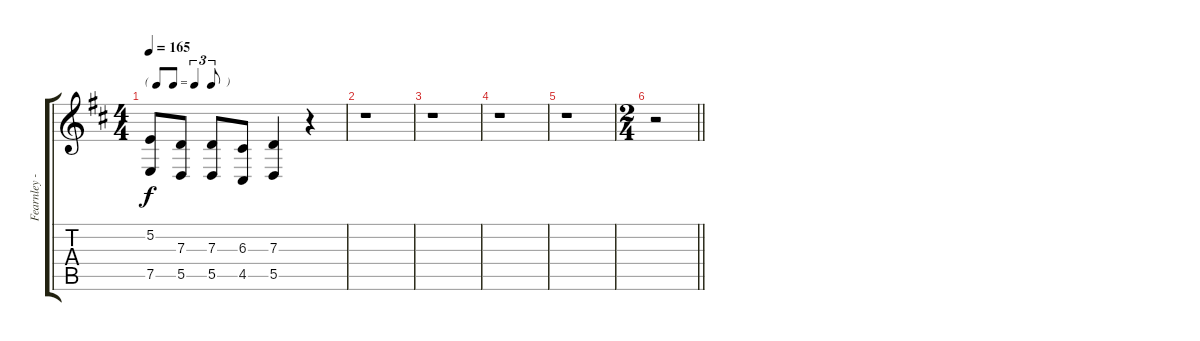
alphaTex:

\track ("Fearnley - Accordion" "Fearnley -") {instrument accordion}
\staff {score tabs}
\tuning (E4 B3 G3 D3 A2 E2) {hide}
\ts (4 4)
\tf triplet8th
\tempo 165
\clef g2
\ks d
(5.2 7.5).8{dy f} (7.3 5.5).8 (7.3 5.5).8 (6.3 4.5).8 (7.3 5.5).4 r.4 |
r.1 |
r.1 |
r.1 |
r.1 |
\ts (2 4)
\barLineRight lightlight
r.2
